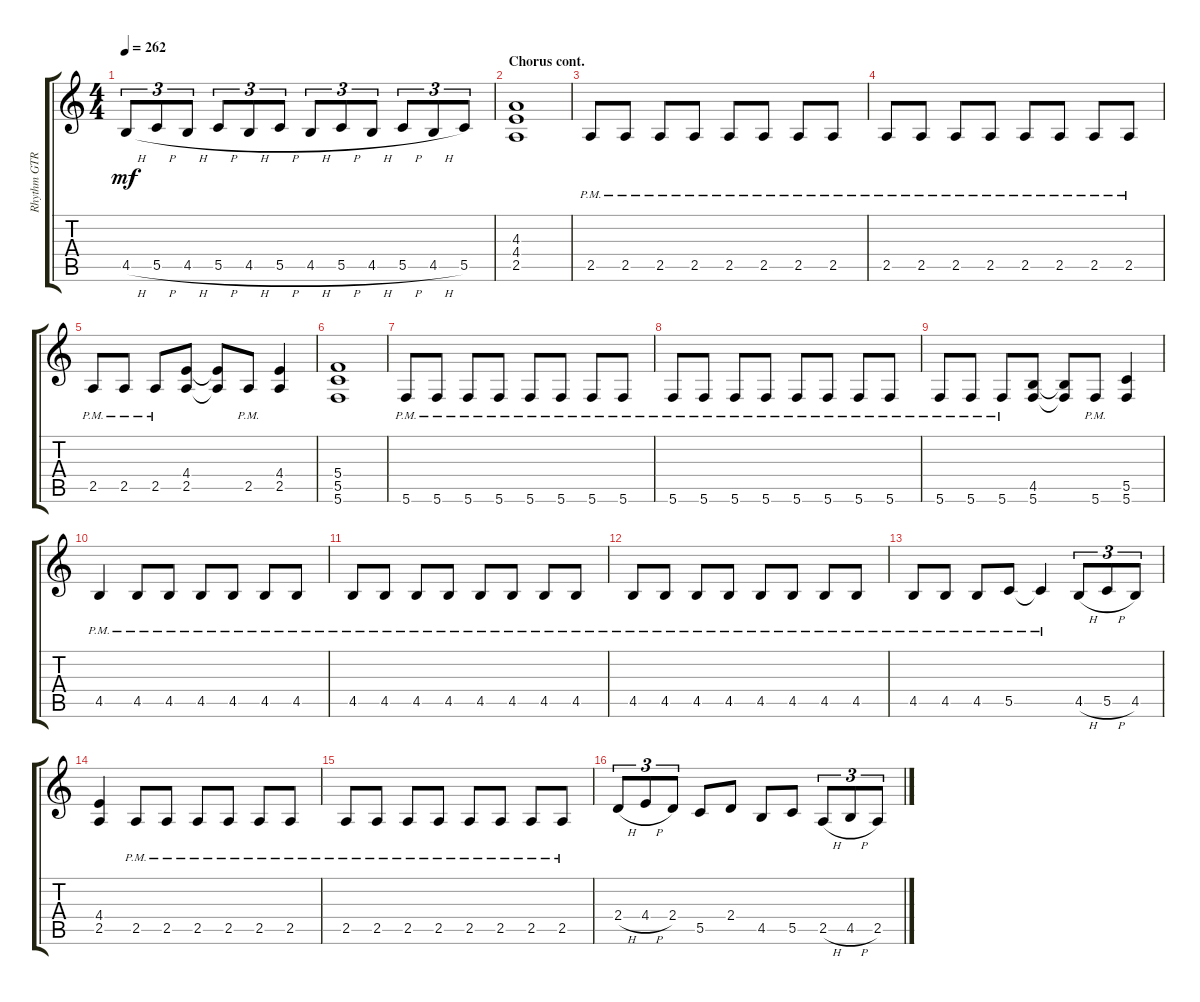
\track ("Rhythm GTR 2" "Rhythm GTR") {instrument distortionguitar}
\staff {score tabs}
\tuning (D4 A3 F3 C3 G2 C2) {hide}
\ts (4 4)
\tempo 262
\clef g2
\ks aminor
4.5{h}.8{tu (3 2) dy mf} 5.5{h}.8{tu (3 2)} 4.5{h}.8{tu (3 2)} 5.5{h}.8{tu (3 2)} 4.5{h}.8{tu (3 2)} 5.5{h}.8{tu (3 2)} 4.5{h}.8{tu (3 2)} 5.5{h}.8{tu (3 2)} 4.5{h}.8{tu (3 2)} 5.5{h}.8{tu (3 2)} 4.5{h}.8{tu (3 2)} 5.5.8{tu (3 2)} |
\section ("" "Chorus cont.")
(4.3 4.4 2.5).1 |
2.5{pm}.8 2.5{pm}.8 2.5{pm}.8 2.5{pm}.8 2.5{pm}.8 2.5{pm}.8 2.5{pm}.8 2.5{pm}.8 |
2.5{pm}.8 2.5{pm}.8 2.5{pm}.8 2.5{pm}.8 2.5{pm}.8 2.5{pm}.8 2.5{pm}.8 2.5{pm}.8 |
2.5{pm}.8 2.5{pm}.8 2.5{pm}.8 (4.4 2.5).8 (4.4{t} 2.5{t}).8 2.5{pm}.8 (4.4 2.5).4 |
(5.4 5.5 5.6).1 |
5.6{pm}.8 5.6{pm}.8 5.6{pm}.8 5.6{pm}.8 5.6{pm}.8 5.6{pm}.8 5.6{pm}.8 5.6{pm}.8 |
5.6{pm}.8 5.6{pm}.8 5.6{pm}.8 5.6{pm}.8 5.6{pm}.8 5.6{pm}.8 5.6{pm}.8 5.6{pm}.8 |
5.6{pm}.8 5.6{pm}.8 5.6{pm}.8 (4.5 5.6).8 (4.5{t} 5.6{t}).8 5.6{pm}.8 (5.5 5.6).4 |
4.5{pm}.4 4.5{pm}.8 4.5{pm}.8 4.5{pm}.8 4.5{pm}.8 4.5{pm}.8 4.5{pm}.8 |
4.5{pm}.8 4.5{pm}.8 4.5{pm}.8 4.5{pm}.8 4.5{pm}.8 4.5{pm}.8 4.5{pm}.8 4.5{pm}.8 |
4.5{pm}.8 4.5{pm}.8 4.5{pm}.8 4.5{pm}.8 4.5{pm}.8 4.5{pm}.8 4.5{pm}.8 4.5{pm}.8 |
4.5{pm}.8 4.5{pm}.8 4.5{pm}.8 5.5{pm}.8 5.5{pm t}.4 4.5{h}.8{tu (3 2)} 5.5{h}.8{tu (3 2)} 4.5.8{tu (3 2)} |
(4.4 2.5).4 2.5{pm}.8 2.5{pm}.8 2.5{pm}.8 2.5{pm}.8 2.5{pm}.8 2.5{pm}.8 |
2.5{pm}.8 2.5{pm}.8 2.5{pm}.8 2.5{pm}.8 2.5{pm}.8 2.5{pm}.8 2.5{pm}.8 2.5{pm}.8 |
2.4{h}.8{tu (3 2)} 4.4{h}.8{tu (3 2)} 2.4.8{tu (3 2)} 5.5.8 2.4.8 4.5.8 5.5.8 2.5{h}.8{tu (3 2)} 4.5{h}.8{tu (3 2)} 2.5.8{tu (3 2)}
